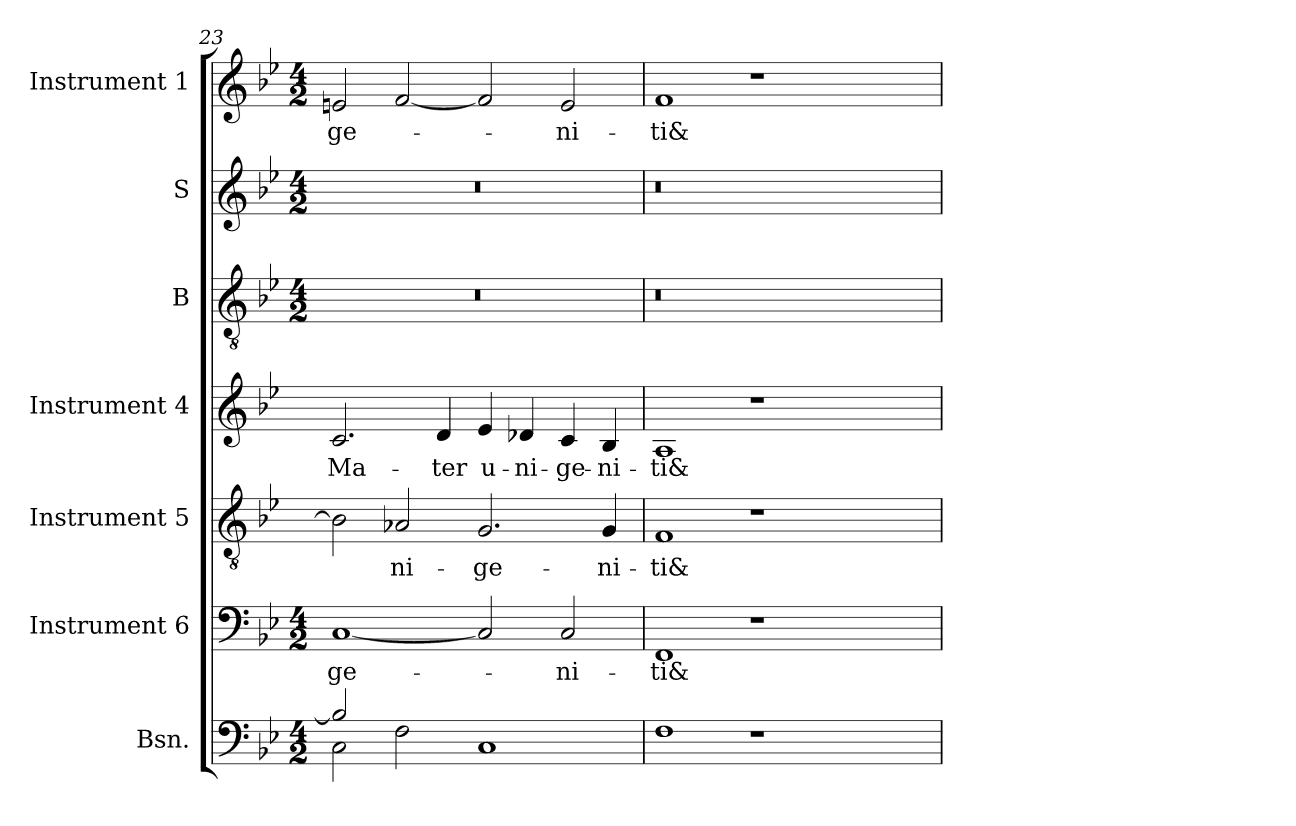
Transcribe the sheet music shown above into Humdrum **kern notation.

**kern	**kern	**text	**kern	**text	**kern	**text	**kern	**kern	**kern	**text
*part7	*part6	*part6	*part5	*part5	*part4	*part4	*part3	*part2	*part1	*part1
*staff7	*staff6	*staff6	*staff5	*staff5	*staff4	*staff4	*staff3	*staff2	*staff1	*staff1
*I"Bsn.	*I"Instrument 6	*	*I"Instrument 5	*	*I"Instrument 4	*	*I"B	*I"S	*I"Instrument 1	*
*I'Bsn.	*	*	*	*	*	*	*	*	*	*
*clefF4	*clefF4	*	*clefGv2	*	*clefG2	*	*clefGv2	*clefG2	*clefG2	*
*k[b-e-]	*k[b-e-]	*	*k[b-e-]	*	*k[b-e-]	*	*k[b-e-]	*k[b-e-]	*k[b-e-]	*
*B-:	*B-:	*	*B-:	*	*B-:	*	*B-:	*B-:	*B-:	*
*M4/2	*M4/2	*	*	*	*	*	*M4/2	*M4/2	*M4/2	*
=23	=23	=23	=23	=23	=23	=23	=23	=23	=23	=23
*^	*	*	*	*	*	*	*	*	*	*
!	!	!	!LO:LY:b:cj	!	!	!	!LO:LY:b:cj	!	!	!	!LO:LY:b:cj
2C\	2B-/]	[<1C	-ge-	2B-\]	.	2.c/	Ma-	0r	0r	2en/	-ge-
!	!	!	!	!	!LO:LY:b:cj	!	!	!	!	!	!
1.ryy	2F\	.	.	2A-X/	-ni-	.	.	.	.	[<2f/	.
!	!	!	!	!	!	!	!LO:LY:b:cj	!	!	!	!
.	.	.	.	.	.	4d/	-ter	.	.	.	.
!	!	!	!	!	!LO:LY:b:cj	!	!LO:LY:b:cj	!	!	!	!
.	1C	2C/]	.	2.G/	-ge-	4e-/	u-	.	.	2f/]	.
!	!	!	!	!	!	!	!LO:LY:b:cj	!	!	!	!
.	.	.	.	.	.	4d-X/	-ni-	.	.	.	.
!	!	!	!LO:LY:b:cj	!	!	!	!LO:LY:b:cj	!	!	!	!LO:LY:b:cj
.	.	2C/	-ni-	.	.	4c/	-ge-	.	.	2e/	-ni-
!	!	!	!	!	!LO:LY:b:cj	!	!LO:LY:b:cj	!	!	!	!
.	.	.	.	4G/	-ni-	4B-/	-ni-	.	.	.	.
*v	*v	*	*	*	*	*	*	*	*	*	*
=24	=24	=24	=24	=24	=24	=24	=24	=24	=24	=24
!	!	!LO:LY:b:cj	!	!LO:LY:b:cj	!	!LO:LY:b:cj	!	!	!	!LO:LY:b:cj
1F	1FF	-ti&	1F	-ti&	1A	-ti&	0r	0r	1f	-ti&
!LO:N:vis=1	!LO:N:vis=1	!	!LO:N:vis=1	!	!LO:N:vis=1	!	!	!	!LO:N:vis=1	!
0r	0r	.	0r	.	0r	.	.	.	0r	.
.	.	.	.	.	.	.	1ryy	1ryy	.	.
=	=	=	=	=	=	=	=	=	=	=
*-	*-	*-	*-	*-	*-	*-	*-	*-	*-	*-
